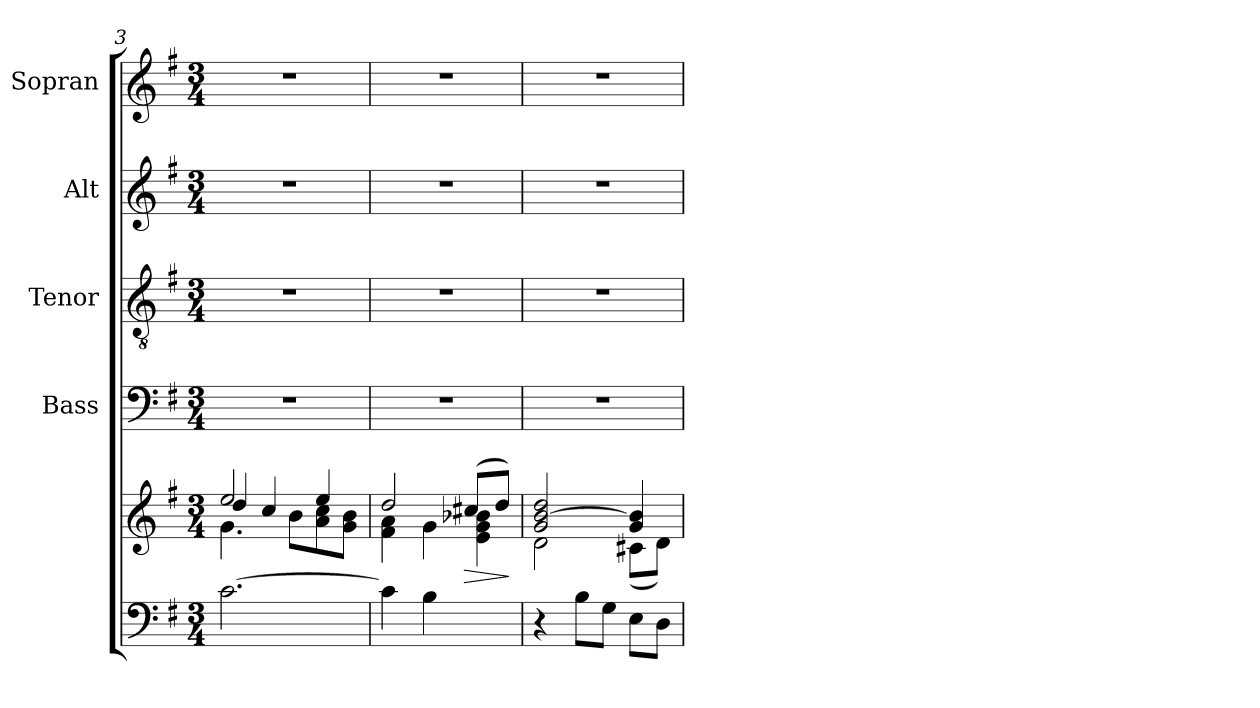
**kern	**kern	**dynam	**kern	**kern	**kern	**kern
*part5	*part5	*part5	*part4	*part3	*part2	*part1
*staff6	*staff5	*staff5/6	*staff4	*staff3	*staff2	*staff1
*	*	*	*I"Bass	*I"Tenor	*I"Alt	*I"Sopran
*	*	*	*I'B.	*I'T.	*I'A.	*I'S.
*clefF4	*clefG2	*	*clefF4	*clefGv2	*clefG2	*clefG2
*k[f#]	*k[f#]	*	*k[f#]	*k[f#]	*k[f#]	*k[f#]
*G:	*G:	*	*G:	*G:	*G:	*G:
*M3/4	*M3/4	*	*M3/4	*M3/4	*M3/4	*M3/4
=3	=3	=3	=3	=3	=3	=3
*	*^	*	*	*	*	*
*	*	*^	*	*	*	*	*
[2.c\	2ee/	4.g\	4dd/	.	2.r	2.r	2.r	2.r
.	.	.	4cc/	.	.	.	.	.
.	.	8b\L	.	.	.	.	.	.
.	4ee/	8a\ 8cc\	4ryy	.	.	.	.	.
.	.	8g\ 8b\J	.	.	.	.	.	.
*	*	*v	*v	*	*	*	*	*
=4	=4	=4	=4	=4	=4	=4	=4
4c\]	2dd/	4f#\ 4a\	.	2.r	2.r	2.r	2.r
4B\	.	4g\	.	.	.	.	.
!	!	!	!LO:HP:b	!	!	!	!
4ryy	(>8cc#X/L	4e\ 4g\ 4b-X\	>	.	.	.	.
.	8dd/J)	.	.	.	.	.	.
*	*v	*v	*	*	*	*	*
.	.	]	.	.	.	.
=5	=5	=5	=5	=5	=5	=5
*	*^	*	*	*	*	*
4r	2g/ [>2b/ 2dd/	2d\	.	2.r	2.r	2.r	2.r
8B\L	.	.	.	.	.	.	.
8G\J	.	.	.	.	.	.	.
8E\L	4g/ 4b/]	(<8c#X\L	.	.	.	.	.
8D\J	.	8d\J)	.	.	.	.	.
*	*v	*v	*	*	*	*	*
=	=	=	=	=	=	=
*-	*-	*-	*-	*-	*-	*-
